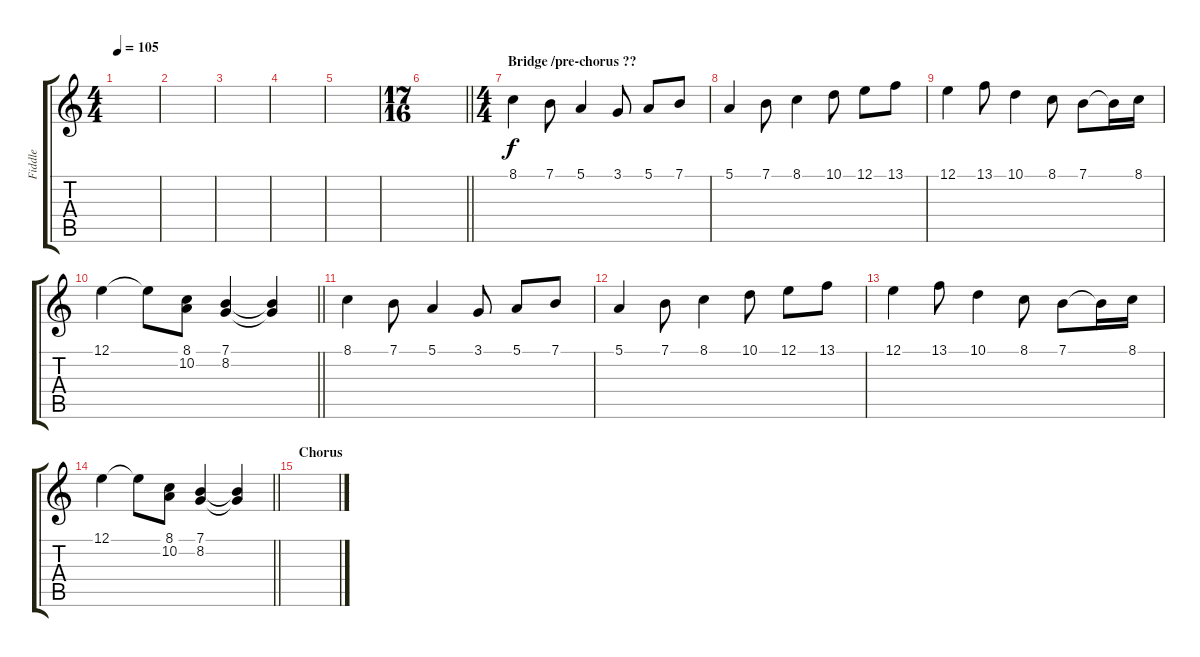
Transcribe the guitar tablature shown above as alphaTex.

\track ("Fiddle" "Fiddle") {instrument violin}
\staff {score tabs}
\tuning (E4 B3 G3 D3 A2 E2) {hide}
\ts (4 4)
\tempo 105
\clef g2
\ks c
|
|
|
|
|
\ts (17 16)
\barLineRight lightlight
|
\ts (4 4)
\section ("" "Bridge /pre-chorus ??")
8.1.4 7.1.8 5.1.4 3.1.8 5.1.8 7.1.8 |
5.1.4 7.1.8 8.1.4 10.1.8 12.1.8 13.1.8 |
12.1.4 13.1.8 10.1.4 8.1.8 7.1.8 7.1{t}.16 8.1.16 |
\barLineRight lightlight
12.1.4 12.1{t}.8 (8.1 10.2).8 (7.1 8.2).4 (7.1{t} 8.2{t}).4 |
8.1.4 7.1.8 5.1.4 3.1.8 5.1.8 7.1.8 |
5.1.4 7.1.8 8.1.4 10.1.8 12.1.8 13.1.8 |
12.1.4 13.1.8 10.1.4 8.1.8 7.1.8 7.1{t}.16 8.1.16 |
\barLineRight lightlight
12.1.4 12.1{t}.8 (8.1 10.2).8 (7.1 8.2).4 (7.1{t} 8.2{t}).4 |
\section ("" "Chorus")
